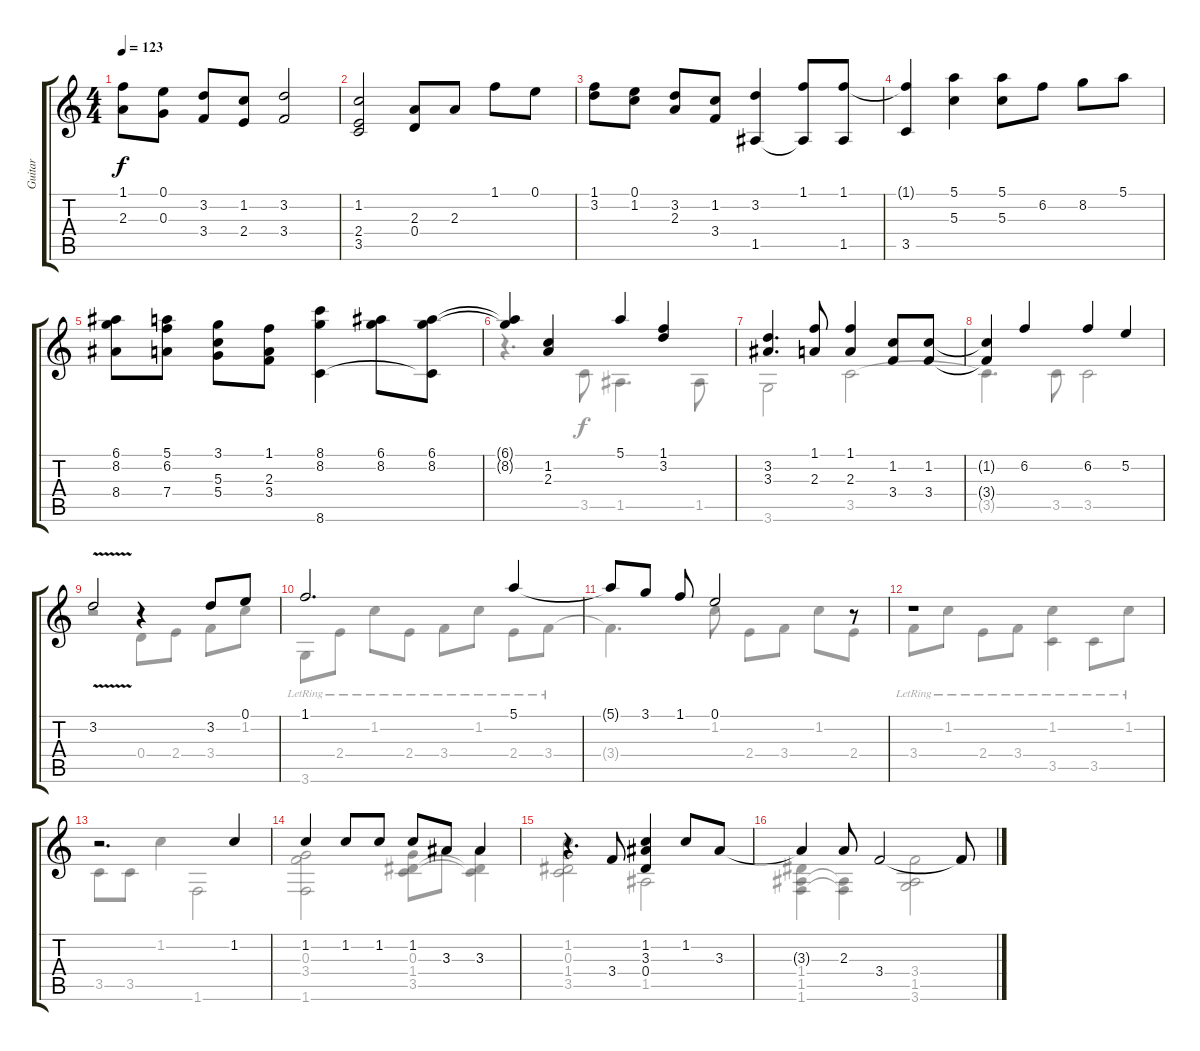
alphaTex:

\track ("Guitar" "Guitar") {solo instrument acousticguitarnylon}
\staff {score tabs}
\tuning (E4 B3 G3 D3 A2 E2) {hide}
\voice
\ts (4 4)
\tempo 123
\clef g2
\ks c
(1.1 2.3).8{dy f} (0.1 0.3).8 (3.2 3.4).8 (1.2 2.4).8 (3.2 3.4).2 |
(1.2 2.4 3.5).2 (2.3 0.4).8 2.3.8 1.1.8 0.1.8 |
(1.1 3.2).8 (0.1 1.2).8 (3.2 2.3).8 (1.2 3.4).8 (3.2 1.5).4 (1.1 1.5{t}).8 (1.1 1.5).8 |
(1.1{t} 3.5).4 (5.1 5.3).4 (5.1 5.3).8 6.2.8 8.2.8 5.1.8 |
(6.1 8.2 8.4).8 (5.1 6.2 7.4).8 (3.1 5.3 5.4).8 (1.1 2.3 3.4).8 (8.1 8.2 8.6).4 (6.1 8.2).8 (6.1 8.2 8.6{t}).8 |
(6.1{t} 8.2{t}).4 (1.2 2.3).4 5.1.4 (1.1 3.2).4 |
(3.2 3.3).4{d} (1.1 2.3).8 (1.1 2.3).4 (1.2 3.4).8 (1.2 3.4).8 |
(1.2{t} 3.4{t}).4 6.2.4 6.2.4 5.2.4 |
3.2{v}.2 r.4 3.2.8 0.1.8 |
1.1.2{d} 5.1.4 |
5.1{t}.8 3.1.8 1.1.8 0.1.2 r.8 |
r.1 |
r.2{d} 1.2.4 |
1.2.4 1.2.8 1.2.8 1.2.8 3.3.8 3.3.4 |
r.4{d} 3.4.8 (1.2 3.3 0.4).4 1.2.8 3.3.8 |
3.3{t}.4 2.3.8 3.4.2 3.4{t}.8
\voice
\clef g2
\ottava regular
\simile none
\ks c
|
|
|
|
|
r.4{d} 3.5.8 1.5.4{d} 1.5.8 |
3.6.2 3.5.2 |
3.5{t}.4{d} 3.5.8 3.5.2 |
r.2 0.4.8 2.4.8 3.4.8 1.2.8 |
3.6{lr}.8 2.4{lr}.8 1.2{lr}.8 2.4{lr}.8 3.4{lr}.8 1.2{lr}.8 2.4{lr}.8 3.4{lr}.8 |
3.4{t}.4{d} 1.2.8 2.4.8 3.4.8 1.2.8 2.4.8 |
3.4{lr}.8 1.2{lr}.8 2.4{lr}.8 3.4{lr}.8 (1.2{lr} 3.5{lr}).4 3.5{lr}.8 1.2{lr}.8 |
3.5.8 3.5.8 1.2.4 1.6.2 |
(0.3 3.4 1.6).2 (0.3 1.4 3.5).8 3.3.8 (3.3 1.4{t} 3.5{t}).4 |
(1.2 0.3 1.4 3.5).2 1.5.2 |
(1.4 1.5 1.6).4 (1.5{t} 1.6{t}).4 (3.4 1.5 3.6).2
